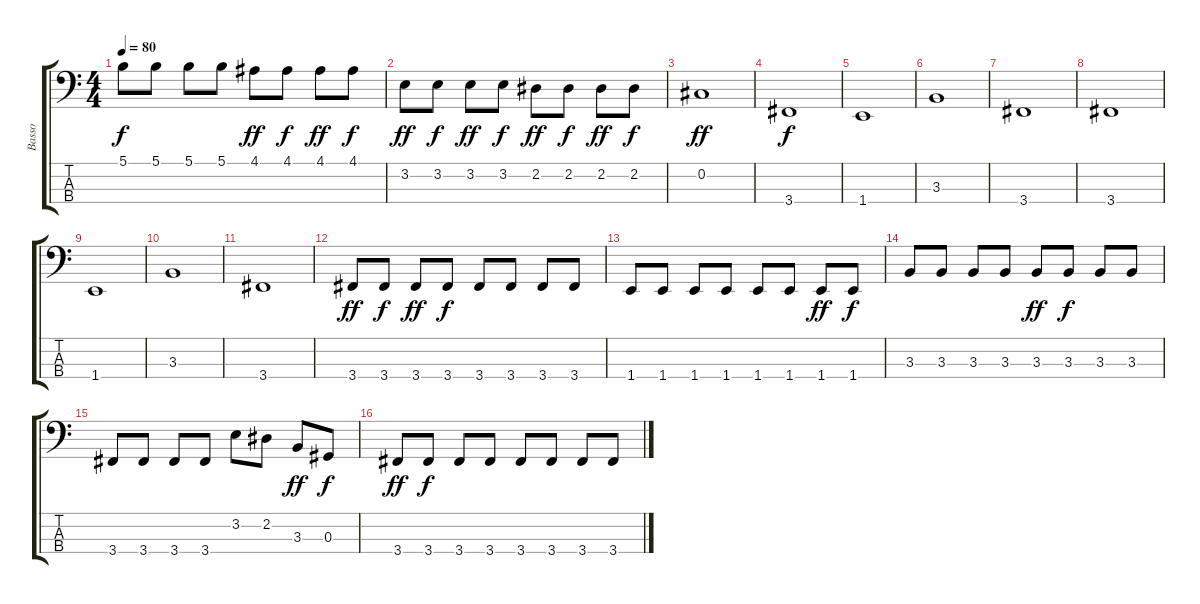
\track ("Basso" "Basso") {instrument electricbassfinger}
\staff {score tabs}
\tuning (Gb2 Db2 Ab1 Eb1) {hide}
\ts (4 4)
\tempo 80
\clef f4
\ks c
5.1.8{dy f} 5.1.8 5.1.8 5.1.8 4.1.8{dy ff} 4.1.8{dy f} 4.1.8{dy ff} 4.1.8{dy f} |
3.2.8{dy ff} 3.2.8{dy f} 3.2.8{dy ff} 3.2.8{dy f} 2.2.8{dy ff} 2.2.8{dy f} 2.2.8{dy ff} 2.2.8{dy f} |
0.2.1{dy ff} |
3.4.1{dy f} |
1.4.1 |
3.3.1 |
3.4.1 |
3.4.1 |
1.4.1 |
3.3.1 |
3.4.1 |
3.4.8{dy ff} 3.4.8{dy f} 3.4.8{dy ff} 3.4.8{dy f} 3.4.8 3.4.8 3.4.8 3.4.8 |
1.4.8 1.4.8 1.4.8 1.4.8 1.4.8 1.4.8 1.4.8{dy ff} 1.4.8{dy f} |
3.3.8 3.3.8 3.3.8 3.3.8 3.3.8{dy ff} 3.3.8{dy f} 3.3.8 3.3.8 |
3.4.8 3.4.8 3.4.8 3.4.8 3.2.8 2.2.8 3.3.8{dy ff} 0.3.8{dy f} |
3.4.8{dy ff} 3.4.8{dy f} 3.4.8 3.4.8 3.4.8 3.4.8 3.4.8 3.4.8
